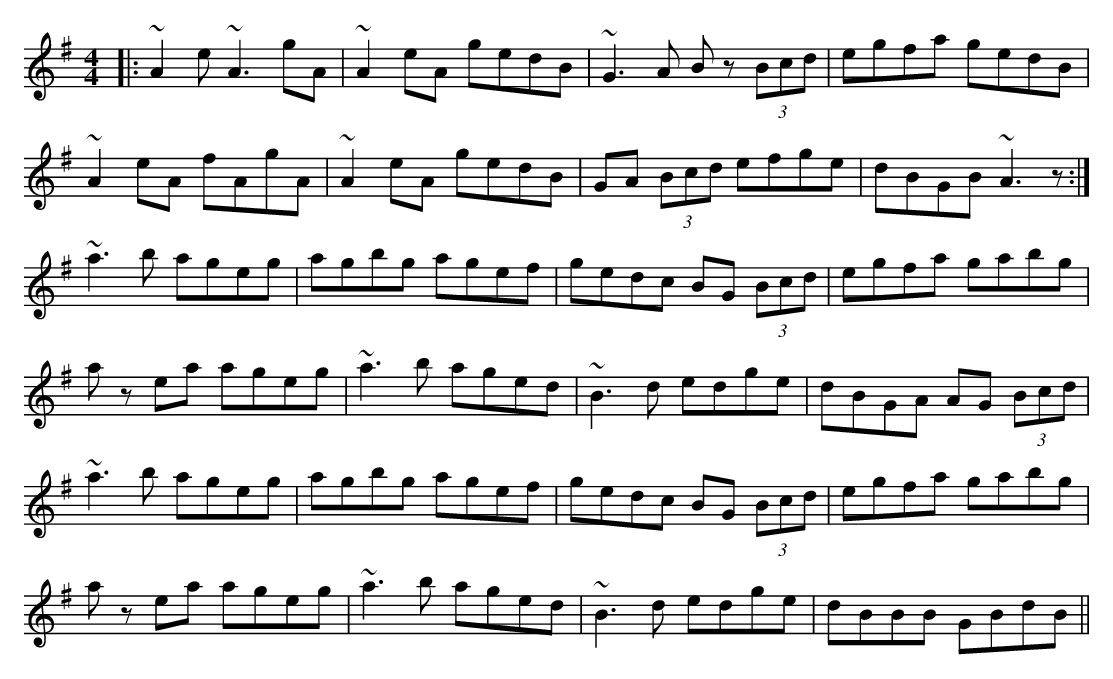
X:1
M:4/4
K:Ador
|:~A2 e ~A3 gA|~A2 eA gedB|~G3A Bz (3Bcd|egfa gedB|
~A2 eA fAgA|~A2 eA gedB|GA (3Bcd efge|dBGB~A3 z:|
~a3b ageg|agbg agef|gedc BG (3Bcd|egfa gabg|
az ea ageg|~a3 b aged|~B3d edge|dBGA AG (3Bcd|
~a3b ageg|agbg agef|gedc BG (3Bcd|egfa gabg|
az ea ageg|~a3 b aged|~B3d edge|dBBB GBdB||
